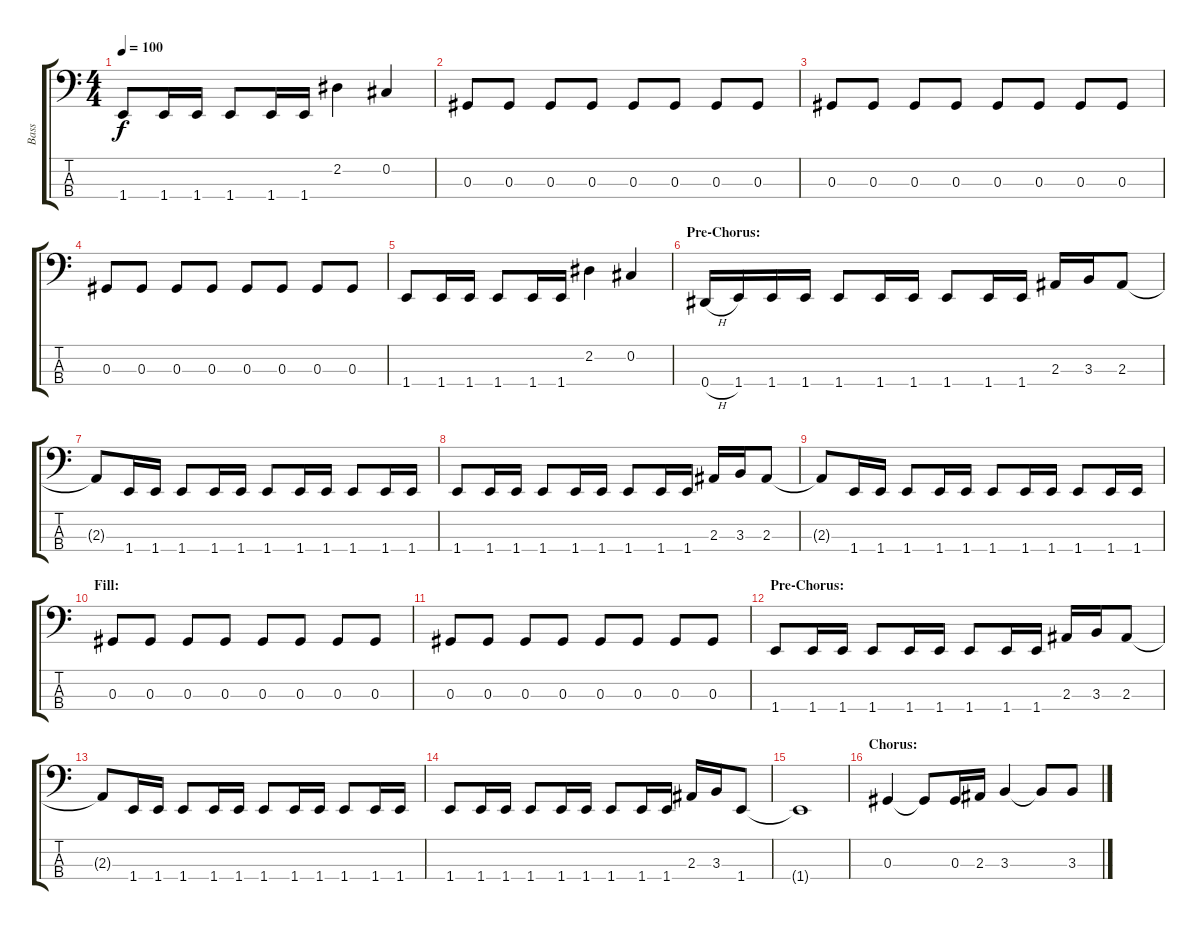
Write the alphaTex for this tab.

\track ("Bass" "Bass") {instrument slapbass2}
\staff {score tabs}
\tuning (Gb2 Db2 Ab1 Eb1) {hide}
\ts (4 4)
\tempo 100
\clef f4
\ks c
1.4.8{dy f} 1.4.16 1.4.16 1.4.8 1.4.16 1.4.16 2.2.4 0.2.4 |
0.3.8 0.3.8 0.3.8 0.3.8 0.3.8 0.3.8 0.3.8 0.3.8 |
0.3.8 0.3.8 0.3.8 0.3.8 0.3.8 0.3.8 0.3.8 0.3.8 |
0.3.8 0.3.8 0.3.8 0.3.8 0.3.8 0.3.8 0.3.8 0.3.8 |
1.4.8 1.4.16 1.4.16 1.4.8 1.4.16 1.4.16 2.2.4 0.2.4 |
\section ("" "Pre-Chorus:")
0.4{h}.16 1.4.16 1.4.16 1.4.16 1.4.8 1.4.16 1.4.16 1.4.8 1.4.16 1.4.16 2.3.16 3.3.16 2.3.8 |
2.3{t}.8 1.4.16 1.4.16 1.4.8 1.4.16 1.4.16 1.4.8 1.4.16 1.4.16 1.4.8 1.4.16 1.4.16 |
1.4.8 1.4.16 1.4.16 1.4.8 1.4.16 1.4.16 1.4.8 1.4.16 1.4.16 2.3.16 3.3.16 2.3.8 |
2.3{t}.8 1.4.16 1.4.16 1.4.8 1.4.16 1.4.16 1.4.8 1.4.16 1.4.16 1.4.8 1.4.16 1.4.16 |
\section ("" "Fill:")
0.3.8 0.3.8 0.3.8 0.3.8 0.3.8 0.3.8 0.3.8 0.3.8 |
0.3.8 0.3.8 0.3.8 0.3.8 0.3.8 0.3.8 0.3.8 0.3.8 |
\section ("" "Pre-Chorus:")
1.4.8 1.4.16 1.4.16 1.4.8 1.4.16 1.4.16 1.4.8 1.4.16 1.4.16 2.3.16 3.3.16 2.3.8 |
2.3{t}.8 1.4.16 1.4.16 1.4.8 1.4.16 1.4.16 1.4.8 1.4.16 1.4.16 1.4.8 1.4.16 1.4.16 |
1.4.8 1.4.16 1.4.16 1.4.8 1.4.16 1.4.16 1.4.8 1.4.16 1.4.16 2.3.16 3.3.16 1.4.8 |
1.4{t}.1 |
\section ("" "Chorus:")
0.3.4 0.3{t}.8 0.3.16 2.3.16 3.3.4 3.3{t}.8 3.3.8
